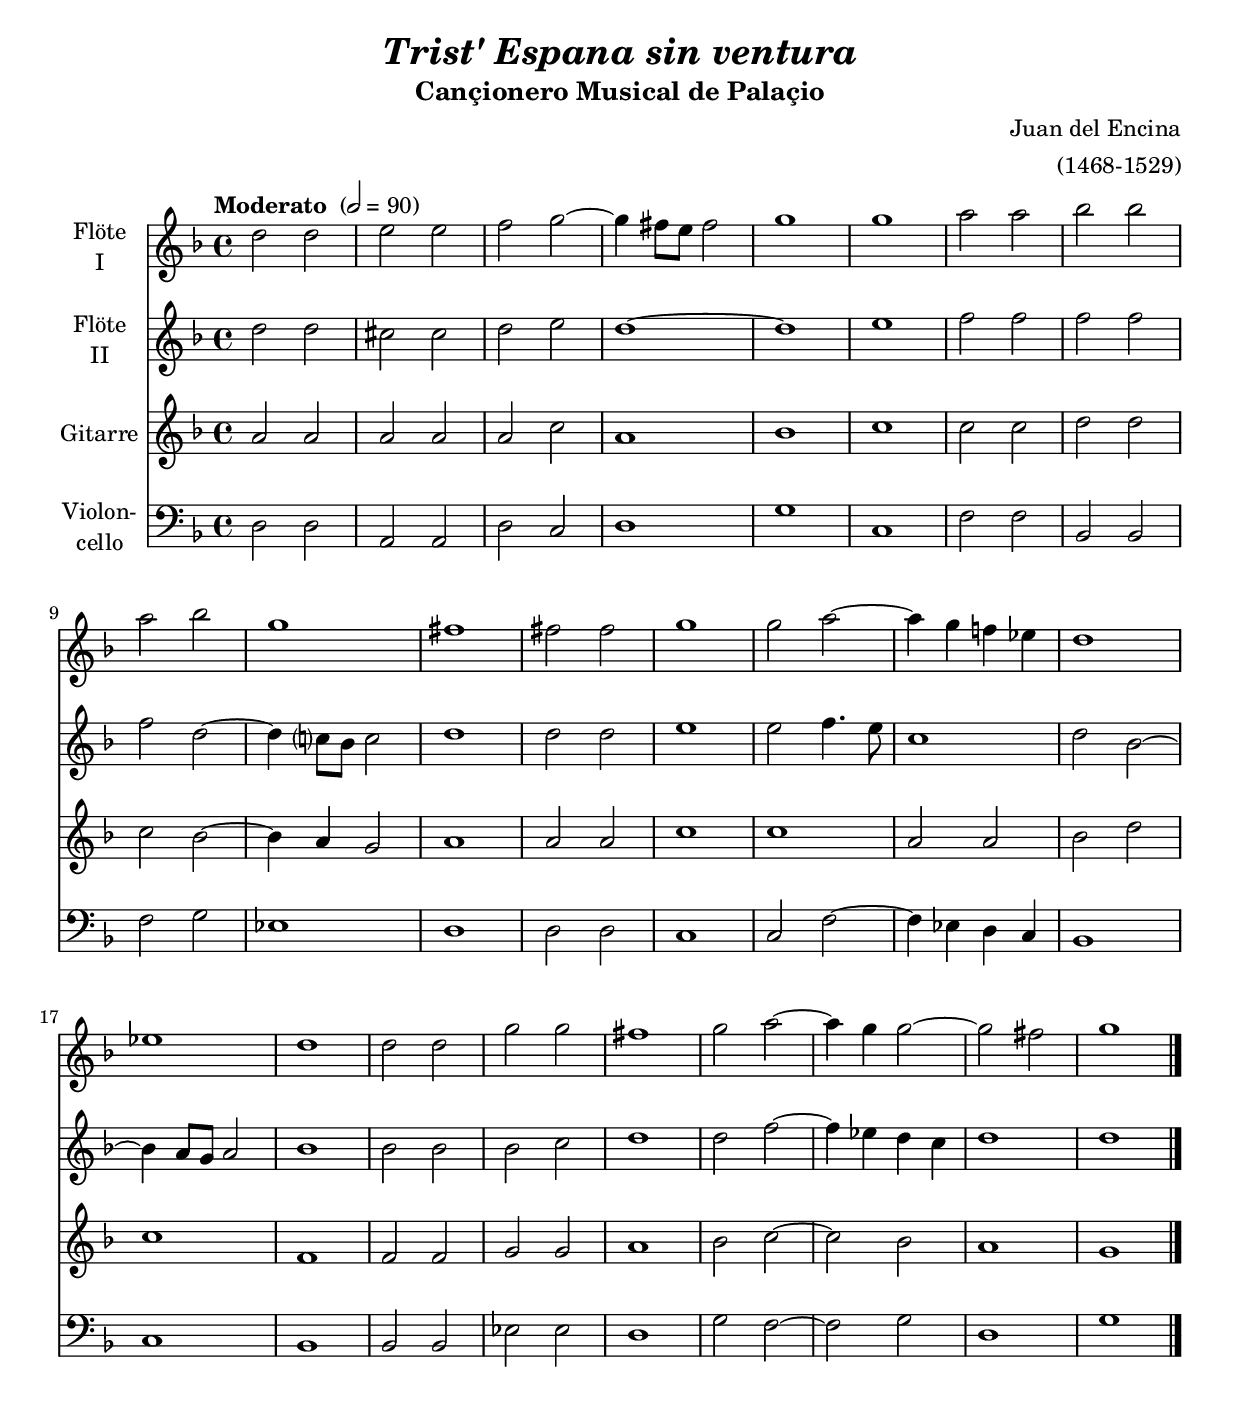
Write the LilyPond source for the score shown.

\version "2.18.2"
\include "deutsch.ly"

#(set-global-staff-size 20)

\header {
  title     = \markup \bold \italic "Trist' Espana sin ventura"
  subtitle = "Cançionero Musical de Palaçio"
  composer  = "Juan del Encina"
  arranger  = "(1468-1529)"
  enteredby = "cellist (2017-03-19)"
%  piece     = ""
}

voiceconsts = {
  \key d \minor
  \clef "treble"
  \time 4/4
%  \numericTimeSignature
%  \compressFullBarRests
  \set tupletSpannerDuration = #(ly:make-moment 1 4)
  % Set default beaming for all staves
%  \set Timing.beamExceptions = #'()
%  \set Timing.baseMoment     = #(ly:make-moment 1 4)
%  \set Timing.beatStructure  = #'(1 1)
  \tempo "Moderato " 2=90
}

mifl = "flute"
migt = "acoustic guitar (nylon)"
%mist = "string ensemble 1"
mist = "clarinet"
miba = "bassoon"
%mikl = "acoustic grand"

va = \relative c'' {
  \voiceconsts

  d2 d
  e e
  f g~
  g4 fis8 e fis2
  g1
  g
  a2 a
  b b

  a b
  g1
  fis
  fis2 fis
  g1
  g2 a~
  a4 g f! es
  d1

  es
  d
  d2 d
  g g
  fis1
  g2 a~
  a4 g g2~
  g fis
  g1 \bar "|."
}

vb = \relative c'' {
  \voiceconsts

  d2 d
  cis cis
  d e
  d1~
  d
  e
  f2 f
  f f

  f d~
  d4 c?8 b c2
  d1
  d2 d
  e1
  e2 f4. e8
  c1
  d2 b~

  b4 a8 g a2
  b1
  b2 b
  b c
  d1
  d2 f~
  f4 es d c
  d1
  d \bar "|."
}

vc = \relative c'' {
  \voiceconsts

  a2 a
  a a
  a c
  a1
  b
  c
  c2 c
  d d

  c b~
  b4 a g2
  a1
  a2 a
  c1
  c
  a2 a
  b d

  c1
  f,
  f2 f
  g g
  a1
  b2 c~
  c b
  a1
  g \bar "|."
}

vd = \relative c {
  \voiceconsts
  \clef "bass"

  d2 d
  a a
  d c
  d1
  g
  c,
  f2 f
  b, b

  f' g
  es1
  d
  d2 d
  c1
  c2 f~
  f4 es d c
  b1

  c
  b
  b2 b
  es es
  d1
  g2 f~
  f g
  d1
  g \bar "|."
}


music = <<
      \new Staff {
        \set Staff.midiInstrument = \mifl
        \set Staff.instrumentName = \markup \center-column { "Flöte" "I" }
        \transpose d d { \va }
      }

      \new Staff {
        \set Staff.midiInstrument = \mifl
        \set Staff.instrumentName = \markup \center-column { "Flöte" "II" }
        \transpose d d { \vb }
      }

      \new Staff {
        \set Staff.midiInstrument = \migt
        \set Staff.instrumentName = \markup \center-column { "Gitarre" }
        \transpose d d { \vc }
      }

      \new Staff {
        \set Staff.midiInstrument = \miba
        \set Staff.instrumentName = \markup \center-column { "Violon-" "cello" }
        \transpose d d { \vd }
      }
>>

\book {
  \score {
   \music
    \layout {}
  }

  \score {
    \unfoldRepeats \music

    \midi {
      \context {
        \Score
      }
    }
  }
}
